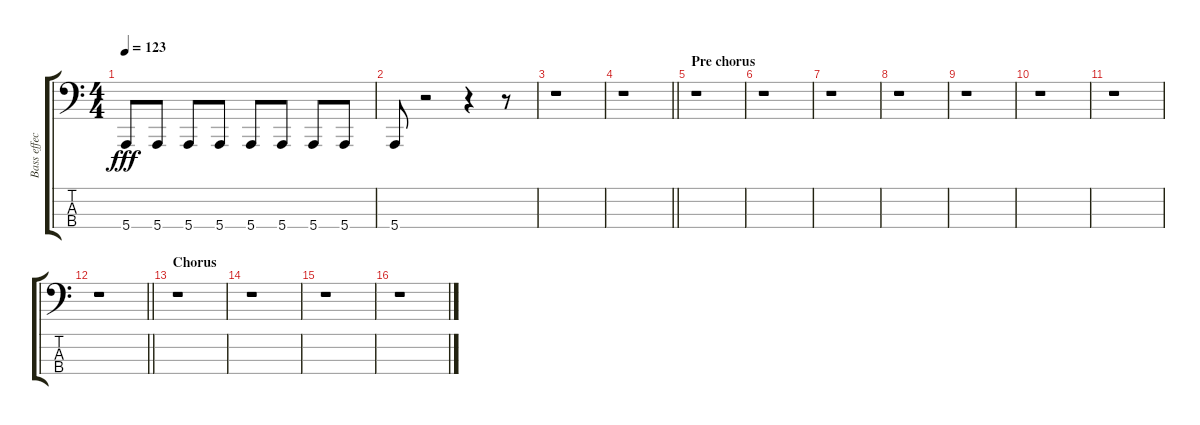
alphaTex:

\track ("Bass effect" "Bass effec") {instrument lead1square}
\staff {score tabs}
\tuning (G2 D2 A1 E1) {hide}
\ts (4 4)
\tempo 123
\clef f4
\ks c
5.4.8{dy fff} 5.4.8 5.4.8 5.4.8 5.4.8 5.4.8 5.4.8 5.4.8 |
5.4.8 r.2 r.4 r.8 |
r.1 |
\barLineRight lightlight
r.1 |
\section ("" "Pre chorus")
r.1 |
r.1 |
r.1 |
r.1 |
r.1 |
r.1 |
r.1 |
\barLineRight lightlight
r.1 |
\section ("" "Chorus")
r.1 |
r.1 |
r.1 |
r.1
